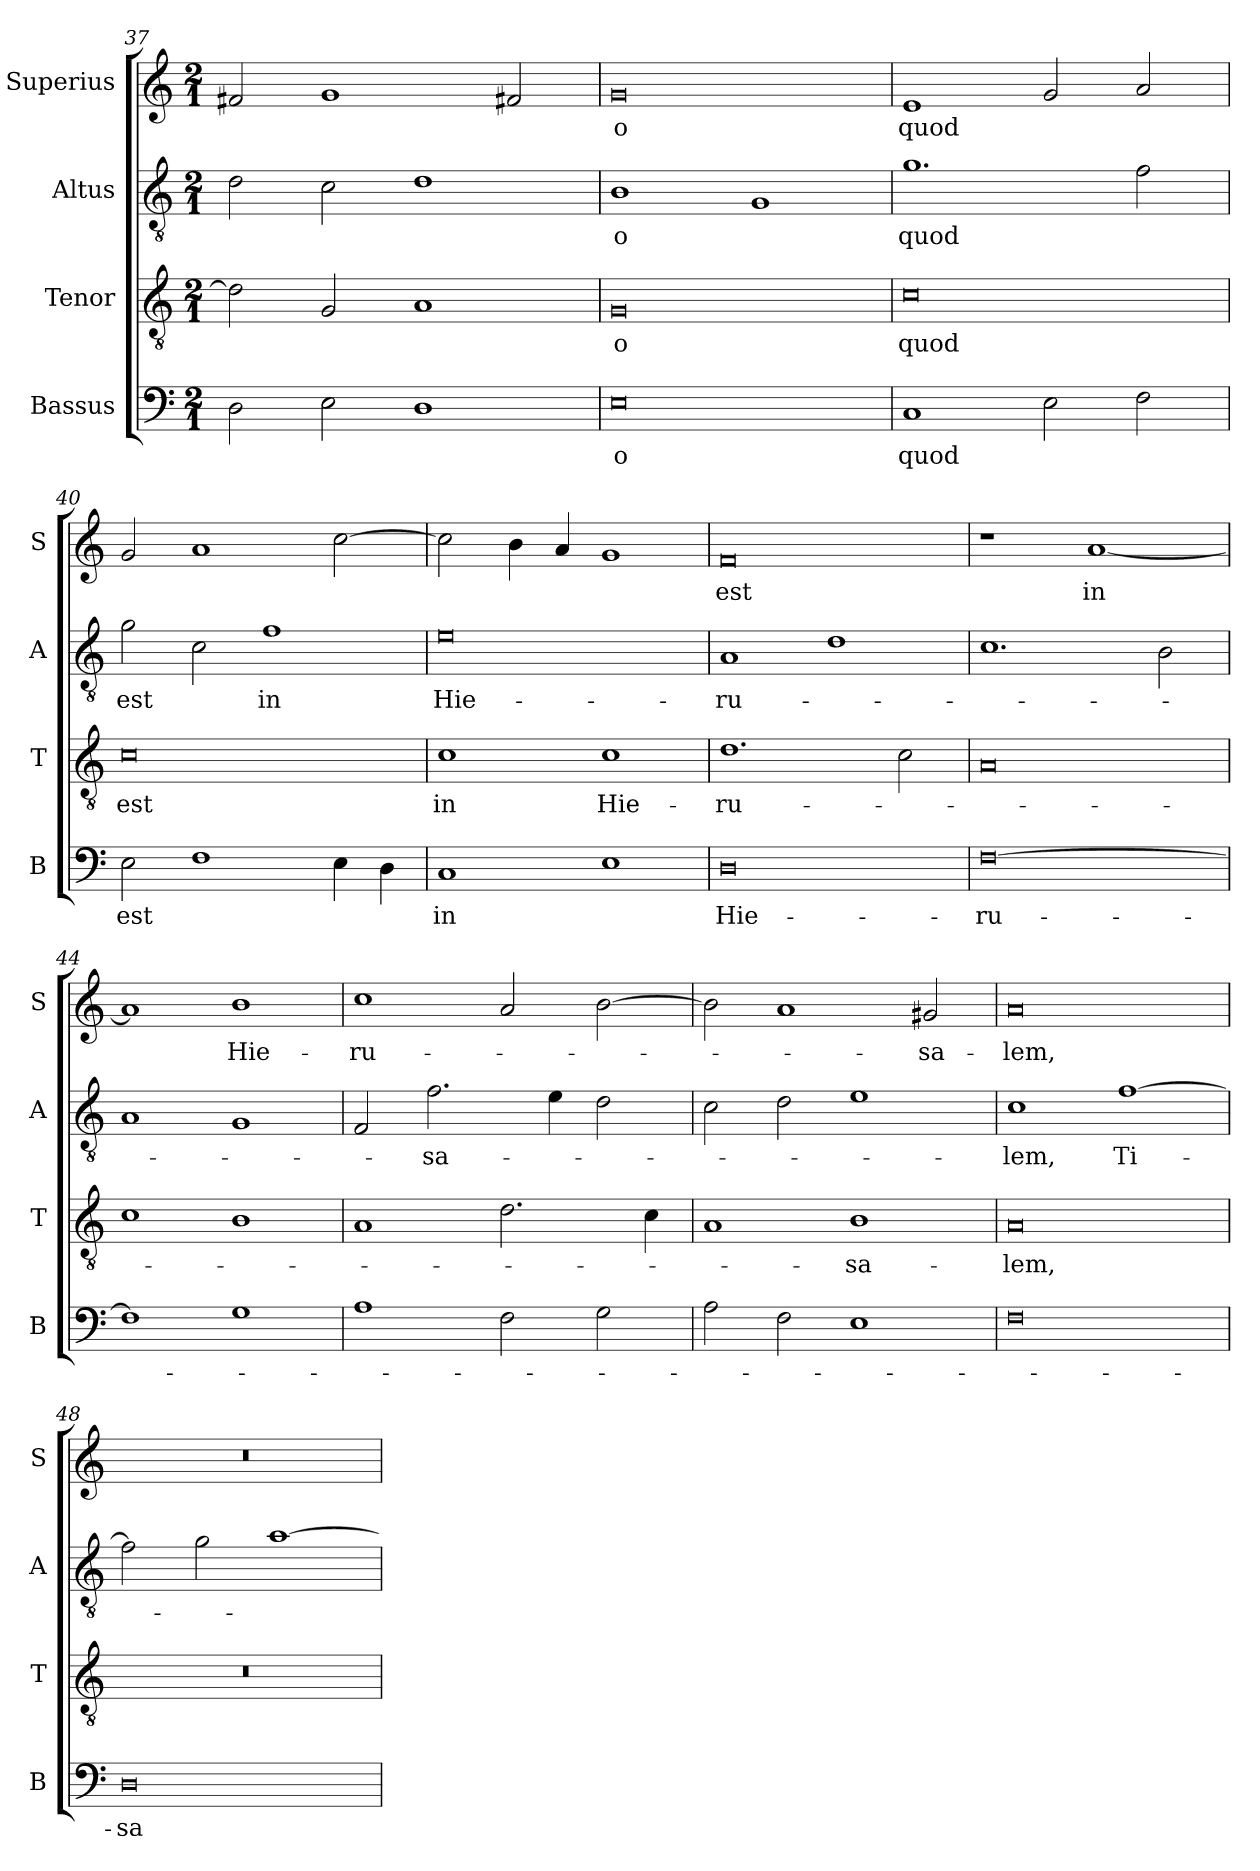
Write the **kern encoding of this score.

**kern	**text	**kern	**text	**kern	**text	**kern	**text
*part4	*part4	*part3	*part3	*part2	*part2	*part1	*part1
*staff4	*staff4	*staff3	*staff3	*staff2	*staff2	*staff1	*staff1
*I"Bassus	*	*I"Tenor	*	*I"Altus	*	*I"Superius	*
*I'B	*	*I'T	*	*I'A	*	*I'S	*
*clefF4	*	*clefGv2	*	*clefGv2	*	*clefG2	*
*k[]	*	*k[]	*	*k[]	*	*k[]	*
*M2/1	*	*M2/1	*	*M2/1	*	*M2/1	*
=37	=37	=37	=37	=37	=37	=37	=37
2D	.	2d]	.	2d	.	2f#X	.
2E	.	2G	.	2c	.	1g	.
1D	.	1A	.	1d	.	.	.
.	.	.	.	.	.	2f#X	.
=38	=38	=38	=38	=38	=38	=38	=38
!	!LO:LY:i	!	!	!	!LO:LY:i	!	!LO:LY:i
0E	-o	0G	-o	1B	-o	0g	-o
.	.	.	.	1G	.	.	.
=39	=39	=39	=39	=39	=39	=39	=39
1C	quod	0c	quod	1.g	quod	1e	quod
2E	.	.	.	.	.	2g	.
2F	.	.	.	2f	.	2a	.
=40	=40	=40	=40	=40	=40	=40	=40
2E	est	0c	est	2g	est	2g	.
1F	.	.	.	2c	.	1a	.
.	.	.	.	1f	in	.	.
4E	.	.	.	.	.	[2cc	.
4D	.	.	.	.	.	.	.
=41	=41	=41	=41	=41	=41	=41	=41
1C	in	1c	in	0e	Hie-	2cc]	.
.	.	.	.	.	.	4b	.
.	.	.	.	.	.	4a	.
1E	.	1c	Hie-	.	.	1g	.
=42	=42	=42	=42	=42	=42	=42	=42
0D	Hie-	1.d	-ru-	1A	-ru-	0f	est
.	.	.	.	1d	.	.	.
.	.	2c	.	.	.	.	.
=43	=43	=43	=43	=43	=43	=43	=43
[0F	-ru-	0A	.	1.c	.	1r	.
.	.	.	.	.	.	[1a	in
.	.	.	.	2B	.	.	.
=44	=44	=44	=44	=44	=44	=44	=44
1F]	.	1c	.	1A	.	1a]	.
1G	.	1B	.	1G	.	1b	Hie-
=45	=45	=45	=45	=45	=45	=45	=45
1A	.	1A	.	2F	.	1cc	-ru-
.	.	.	.	2.f	-sa-	.	.
2F	.	2.d	.	.	.	2a	.
.	.	.	.	4e	.	.	.
2G	.	.	.	2d	.	[2b	.
.	.	4c	.	.	.	.	.
=46	=46	=46	=46	=46	=46	=46	=46
2A	.	1A	.	2c	.	2b]	.
2F	.	.	.	2d	.	1a	.
1E	.	1B	-sa-	1e	.	.	.
.	.	.	.	.	.	2g#X	-sa-
=47	=47	=47	=47	=47	=47	=47	=47
0F	.	0A	-lem,	1c	-lem,	0a	-lem,
.	.	.	.	[1f	Ti-	.	.
=48	=48	=48	=48	=48	=48	=48	=48
0D	-sa-	0r	.	2f]	.	0r	.
.	.	.	.	2g	.	.	.
.	.	.	.	[1a	.	.	.
=	=	=	=	=	=	=	=
*-	*-	*-	*-	*-	*-	*-	*-
